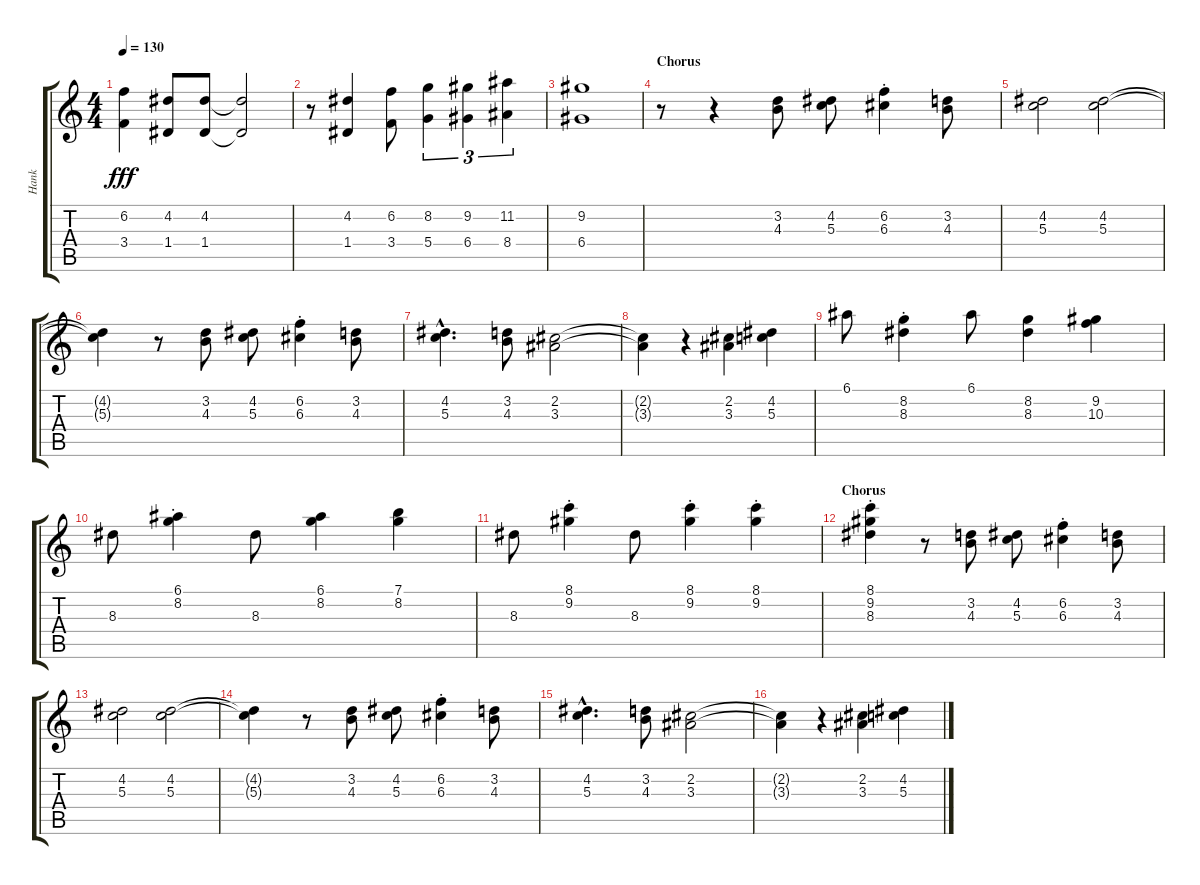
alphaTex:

\track ("Hank" "Hank") {instrument acousticguitarsteel}
\staff {score tabs}
\tuning (E4 B3 G3 D3 A2 E2) {hide}
\ts (4 4)
\tempo 130
\clef g2
\ks c
(6.2 3.4).4{dy fff} (4.2 1.4).8 (4.2 1.4).8 (4.2{t} 1.4{t}).2 |
r.8 (4.2 1.4).4 (6.2 3.4).8 (8.2 5.4).4{tu (3 2)} (9.2 6.4).4{tu (3 2)} (11.2 8.4).4{tu (3 2)} |
(9.2 6.4).1 |
\section ("" "Chorus")
r.8 r.4 (3.2 4.3).8 (4.2 5.3).8 (6.2{st} 6.3{st}).4 (3.2 4.3).8 |
(4.2 5.3).2 (4.2 5.3).2 |
(4.2{t} 5.3{t}).4 r.8 (3.2 4.3).8 (4.2 5.3).8 (6.2{st} 6.3{st}).4 (3.2 4.3).8 |
(4.2{hac} 5.3{hac}).4{d} (3.2 4.3).8 (2.2 3.3).2 |
(2.2{t} 3.3{t}).4 r.4 (2.2 3.3).4 (4.2 5.3).4 |
6.1.8 (8.2{st} 8.3{st}).4 6.1.8 (8.2 8.3).4 (9.2 10.3).4 |
8.3.8 (6.1{st} 8.2{st}).4 8.3.8 (6.1 8.2).4 (7.1 8.2).4 |
8.3.8 (8.1{st} 9.2{st}).4 8.3.8 (8.1{st} 9.2{st}).4 (8.1{st} 9.2{st}).4 |
\section ("" "Chorus")
(8.1{st} 9.2{st} 8.3{st}).4 r.8 (3.2 4.3).8 (4.2 5.3).8 (6.2{st} 6.3{st}).4 (3.2 4.3).8 |
(4.2 5.3).2 (4.2 5.3).2 |
(4.2{t} 5.3{t}).4 r.8 (3.2 4.3).8 (4.2 5.3).8 (6.2{st} 6.3{st}).4 (3.2 4.3).8 |
(4.2{hac} 5.3{hac}).4{d} (3.2 4.3).8 (2.2 3.3).2 |
(2.2{t} 3.3{t}).4 r.4 (2.2 3.3).4 (4.2 5.3).4
